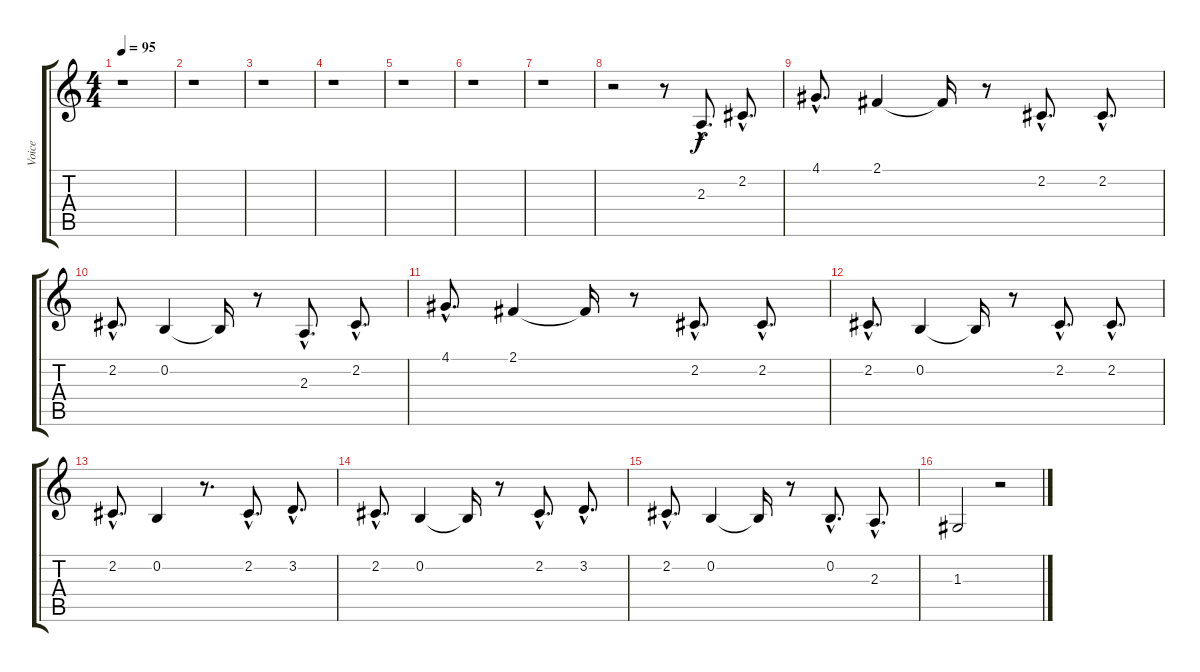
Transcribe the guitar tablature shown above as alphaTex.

\track ("Voice" "Voice") {instrument oboe}
\staff {score tabs}
\tuning (E4 B3 G3 D3 A2 E2) {hide}
\ts (4 4)
\tempo 95
\clef g2
\ks c
r.1{dy f instrument oboe} |
r.1 |
r.1 |
r.1 |
r.1 |
r.1 |
r.1 |
r.2 r.8 2.3{hac}.8{d} 2.2{hac}.8{d} |
4.1{hac}.8{d} 2.1.4 2.1{t}.16 r.8 2.2{hac}.8{d} 2.2{hac}.8{d} |
2.2{hac}.8{d} 0.2.4 0.2{t}.16 r.8 2.3{hac}.8{d} 2.2{hac}.8{d} |
4.1{hac}.8{d} 2.1.4 2.1{t}.16 r.8 2.2{hac}.8{d} 2.2{hac}.8{d} |
2.2{hac}.8{d} 0.2.4 0.2{t}.16 r.8 2.2{hac}.8{d} 2.2{hac}.8{d} |
2.2{hac}.8{d} 0.2.4 r.8{d} 2.2{hac}.8{d} 3.2{hac}.8{d} |
2.2{hac}.8{d} 0.2.4 0.2{t}.16 r.8 2.2{hac}.8{d} 3.2{hac}.8{d} |
2.2{hac}.8{d} 0.2.4 0.2{t}.16 r.8 0.2{hac}.8{d} 2.3{hac}.8{d} |
1.3.2 r.2
